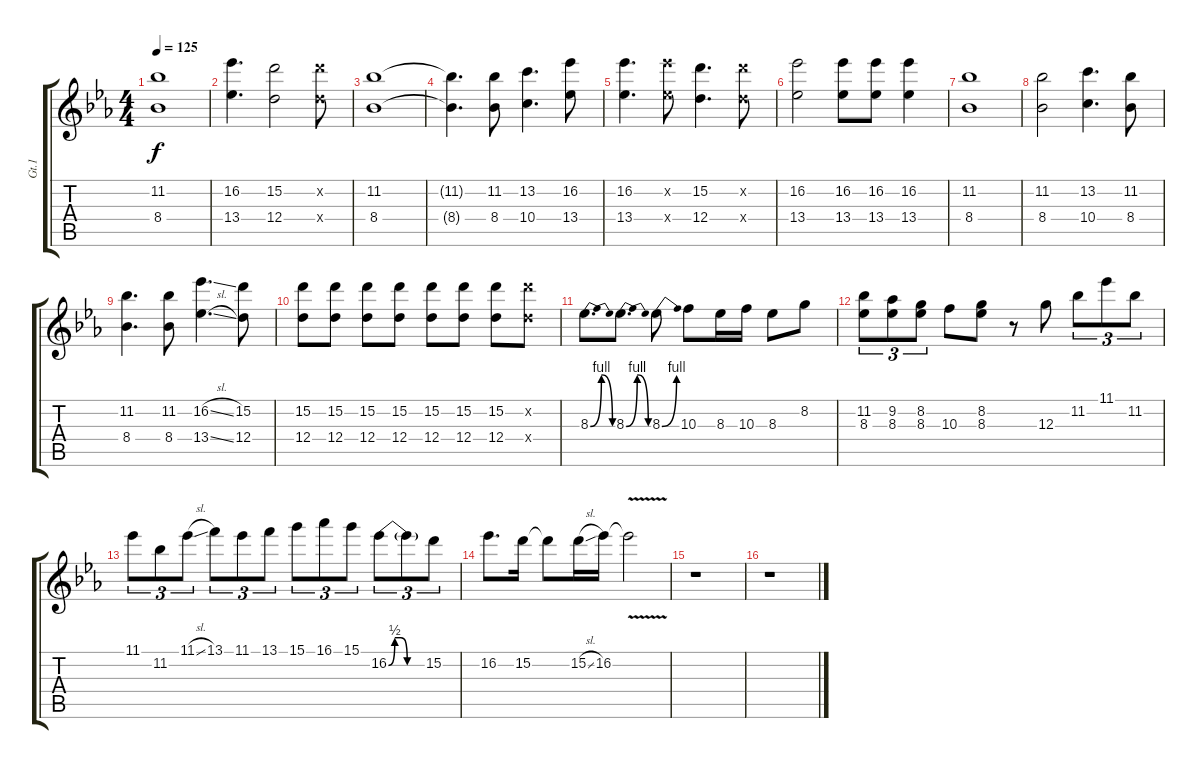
\track ("Gt.1" "Gt.1") {instrument distortionguitar}
\staff {score tabs}
\tuning (E4 B3 G3 D3 A2 E2) {hide}
\ts (4 4)
\tempo 125
\clef g2
\ks eb
(11.2 8.4).1{dy f} |
(16.2 13.4).4{d} (15.2 12.4).2 (15.2{x} 12.4{x}).8 |
(11.2 8.4).1 |
(11.2{t} 8.4{t}).4{d} (11.2 8.4).8 (13.2 10.4).4{d} (16.2 13.4).8 |
(16.2 13.4).4{d} (16.2{x} 13.4{x}).8 (15.2 12.4).4{d} (15.2{x} 12.4{x}).8 |
(16.2 13.4).2 (16.2 13.4).8 (16.2 13.4).8 (16.2 13.4).4 |
(11.2 8.4).1 |
(11.2 8.4).2 (13.2 10.4).4{d} (11.2 8.4).8 |
(11.2 8.4).4{d} (11.2 8.4).8 (16.2{sl} 13.4{sl}).4{d} (15.2 12.4).8 |
(15.2 12.4).8 (15.2 12.4).8 (15.2 12.4).8 (15.2 12.4).8 (15.2 12.4).8 (15.2 12.4).8 (15.2 12.4).8 (15.2{x} 12.4{x}).8 |
8.3{be (bendrelease 0 0 30 4 30 4 60 0)}.8{d} 8.3{be (bendrelease 0 0 30 4 30 4 60 0)}.8{d} 8.3{be (bend 0 0 60 4)}.8 10.3.8 8.3.16 10.3.16 8.3.8 8.2.8 |
(11.2 8.3).8{tu (3 2)} (9.2 8.3).8{tu (3 2)} (8.2 8.3).8{tu (3 2)} 10.3.8 (8.2 8.3).8 r.8 12.3.8 11.2.8{tu (3 2)} 11.1.8{tu (3 2)} 11.2.8{tu (3 2)} |
11.1.8{tu (3 2)} 11.2.8{tu (3 2)} 11.1{sl}.8{tu (3 2)} 13.1.8{tu (3 2)} 11.1.8{tu (3 2)} 13.1.8{tu (3 2)} 15.1.8{tu (3 2)} 16.1.8{tu (3 2)} 15.1.8{tu (3 2)} 16.2{be (custom 0 0 10 2 20 2 30 0 60 0)}.8{tu (3 2)} 16.2{t}.8{tu (3 2)} 15.2.8{tu (3 2)} |
16.2.8{d} 15.2.16 15.2{t}.8 15.2{sl}.16 16.2.16 16.2{v t}.2 |
r.1 |
r.1
